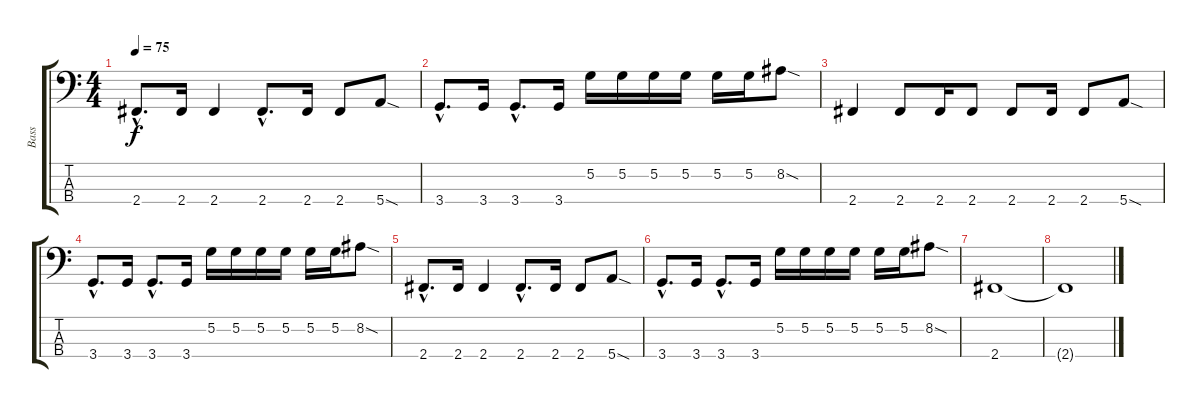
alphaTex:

\track ("Bass" "Bass") {instrument electricbasspick}
\staff {score tabs}
\tuning (G2 D2 A1 E1) {hide}
\ts (4 4)
\tempo 75
\clef f4
\ks c
2.4{hac}.8{d dy f} 2.4.16 2.4.4 2.4{hac}.8{d} 2.4.16 2.4.8 5.4{sod}.8 |
3.4{hac}.8{d} 3.4.16 3.4{hac}.8{d} 3.4.16 5.2.16 5.2.16 5.2.16 5.2.16 5.2.16 5.2.16 8.2{sod}.8 |
2.4.4 2.4.8 2.4.16 2.4.8 2.4.8 2.4.16 2.4.8 5.4{sod}.8 |
3.4{hac}.8{d} 3.4.16 3.4{hac}.8{d} 3.4.16 5.2.16 5.2.16 5.2.16 5.2.16 5.2.16 5.2.16 8.2{sod}.8 |
2.4{hac}.8{d} 2.4.16 2.4.4 2.4{hac}.8{d} 2.4.16 2.4.8 5.4{sod}.8 |
3.4{hac}.8{d} 3.4.16 3.4{hac}.8{d} 3.4.16 5.2.16 5.2.16 5.2.16 5.2.16 5.2.16 5.2.16 8.2{sod}.8 |
2.4.1 |
2.4{t}.1
